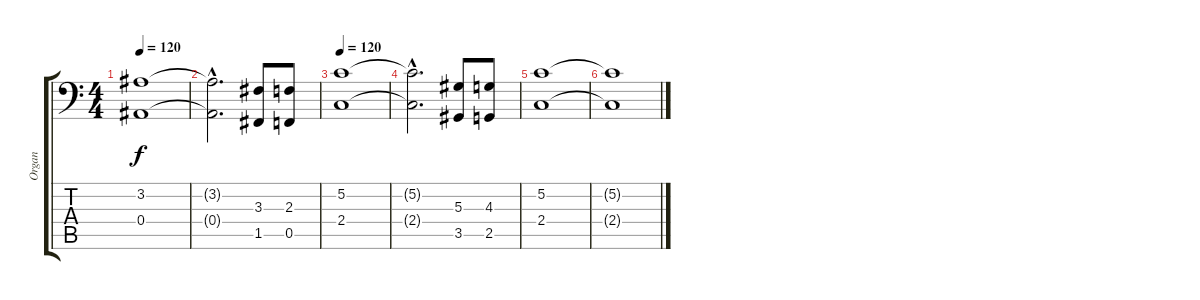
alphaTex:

\track ("Organ" "Organ") {instrument churchorgan}
\staff {score tabs}
\tuning (C4 G3 Eb3 Bb2 F2 Bb1) {hide}
\ts (4 4)
\tempo 120
\clef f4
\ks c
(3.2 0.4).1{dy f} |
(3.2{hac t} 0.4{hac t}).2{d} (3.3 1.5).8 (2.3 0.5).8 |
\tempo 120
(5.2 2.4).1 |
(5.2{hac t} 2.4{hac t}).2{d} (5.3 3.5).8 (4.3 2.5).8 |
(5.2 2.4).1 |
(5.2{t} 2.4{t}).1
